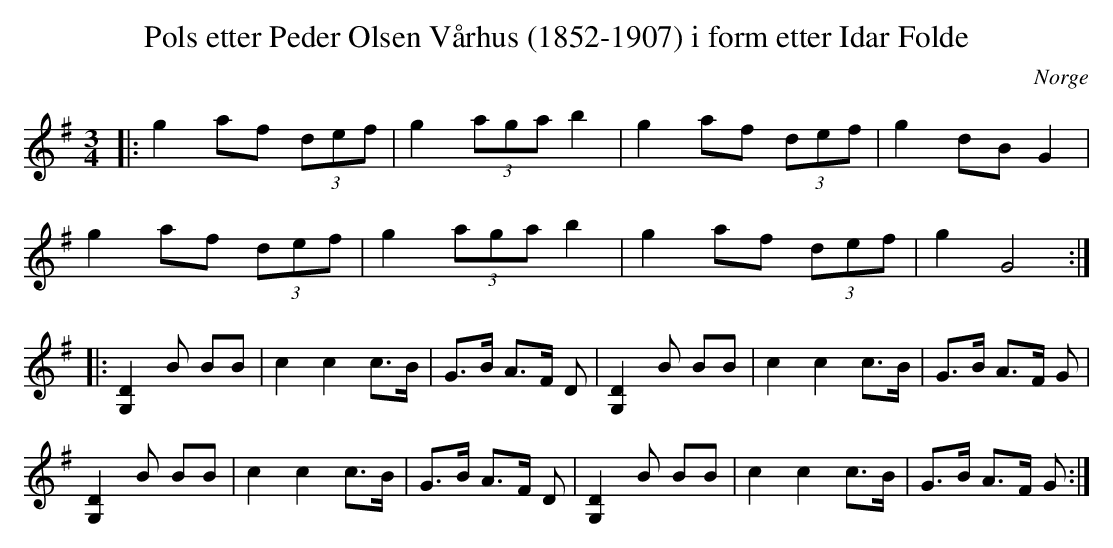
X:1
T:Pols etter Peder Olsen Vårhus (1852-1907) i form etter Idar Folde
O:Norge
M:3/4
L:1/8
K:G
|: g2 af (3def | g2 (3aga b2 | g2 af (3def | g2 dB G2 |
   g2 af (3def | g2 (3aga b2 | g2 af (3def | g2 G4 :|
|: [G,D]2B BB  | c2 c2 c>B | G>B A>F D | [G,D]2B BB  | c2 c2 c>B | G>B A>F G  |
   [G,D]2B BB  | c2 c2 c>B | G>B A>F D | [G,D]2B BB  | c2 c2 c>B | G>B A>F G :|
